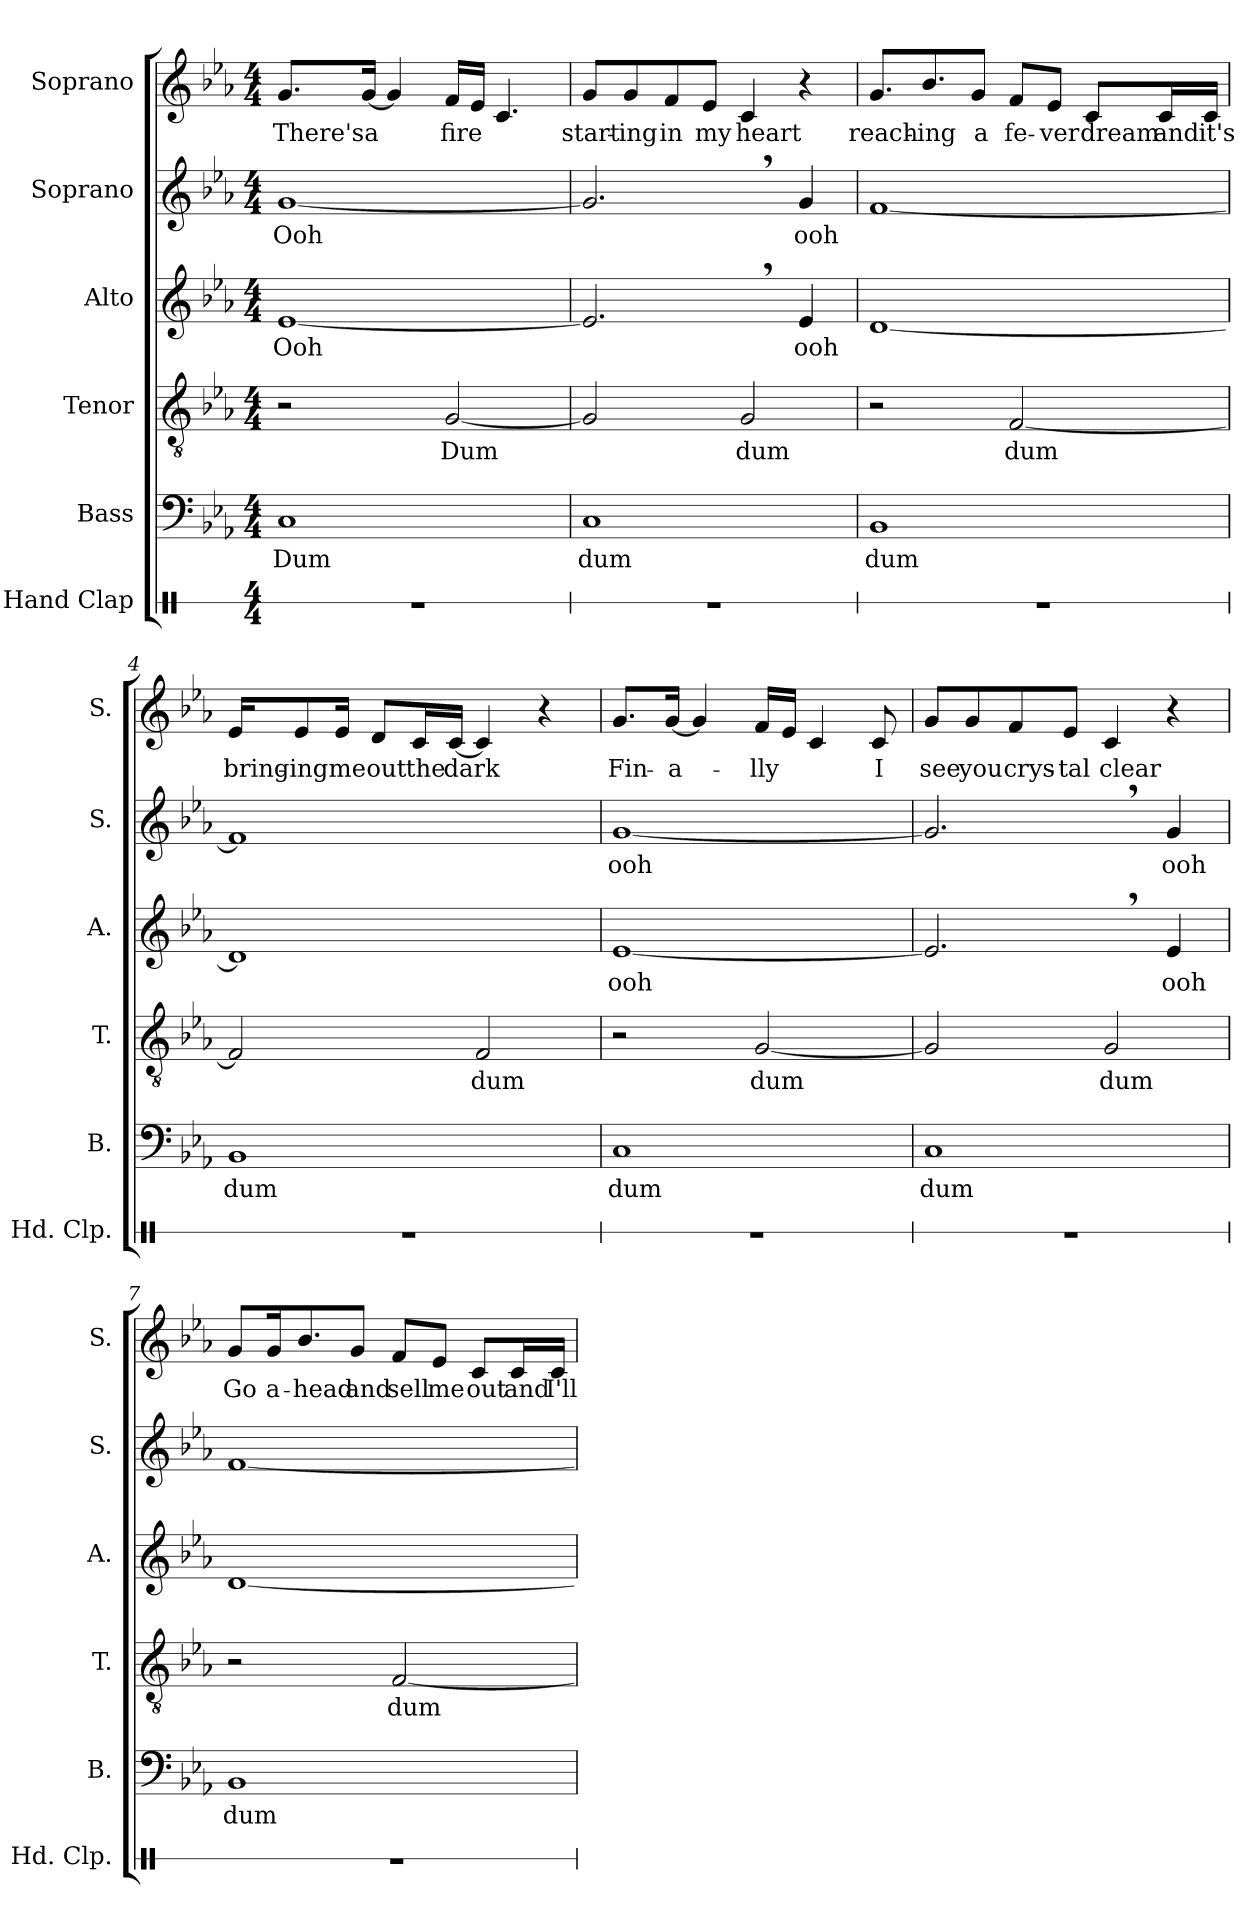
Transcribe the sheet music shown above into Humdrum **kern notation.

**kern	**kern	**text	**kern	**text	**kern	**text	**kern	**text	**kern	**text
*part6	*part5	*part5	*part4	*part4	*part3	*part3	*part2	*part2	*part1	*part1
*staff6	*staff5	*staff5	*staff4	*staff4	*staff3	*staff3	*staff2	*staff2	*staff1	*staff1
*I"Hand Clap	*I"Bass	*	*I"Tenor	*	*I"Alto	*	*I"Soprano	*	*I"Soprano	*
*I'Hd. Clp.	*I'B.	*	*I'T.	*	*I'A.	*	*I'S.	*	*I'S.	*
*stria1	*	*	*	*	*	*	*	*	*	*
*clefX	*clefF4	*	*clefGv2	*	*clefG2	*	*clefG2	*	*clefG2	*
*k[]	*k[b-e-a-]	*	*k[b-e-a-]	*	*k[b-e-a-]	*	*k[b-e-a-]	*	*k[b-e-a-]	*
*M4/4	*M4/4	*	*M4/4	*	*M4/4	*	*M4/4	*	*M4/4	*
*MM108	*MM108	*	*MM108	*	*MM108	*	*MM108	*	*MM108	*
=1	=1	=1	=1	=1	=1	=1	=1	=1	=1	=1
!	!	!LO:LY:b	!	!	!	!LO:LY:b	!	!LO:LY:b	!	!LO:LY:b
1r	1C	Dum	2r	.	[1e-	Ooh	[1g	Ooh	8.g/L	There's
!	!	!	!	!	!	!	!	!	!	!LO:LY:b
.	.	.	.	.	.	.	.	.	[16g/Jk	a
.	.	.	.	.	.	.	.	.	4g/]	.
!	!	!	!	!LO:LY:b	!	!	!	!	!	!LO:LY:b
.	.	.	[2G/	-Dum	.	.	.	.	16f/LL	fire
.	.	.	.	.	.	.	.	.	16e-/JJ	.
.	.	.	.	.	.	.	.	.	4.c/	.
=2	=2	=2	=2	=2	=2	=2	=2	=2	=2	=2
!	!	!LO:LY:b	!	!	!	!	!	!	!	!LO:LY:b
1r	1C	dum	2G/]	.	2.e-,/]	.	2.g,/]	.	8g/L	start-
!	!	!	!	!	!	!	!	!	!	!LO:LY:b
.	.	.	.	.	.	.	.	.	8g/	-ing
!	!	!	!	!	!	!	!	!	!	!LO:LY:b
.	.	.	.	.	.	.	.	.	8f/	in
!	!	!	!	!	!	!	!	!	!	!LO:LY:b
.	.	.	.	.	.	.	.	.	8e-/J	my
!	!	!	!	!LO:LY:b	!	!	!	!	!	!LO:LY:b
.	.	.	2G/	dum	.	.	.	.	4c/	heart
!	!	!	!	!	!	!LO:LY:b	!	!LO:LY:b	!	!
.	.	.	.	.	4e-/	ooh	4g/	ooh	4r	.
=3	=3	=3	=3	=3	=3	=3	=3	=3	=3	=3
!	!	!LO:LY:b	!	!	!	!	!	!	!	!LO:LY:b
1r	1BB-	dum	2r	.	[1d	.	[1f	.	8.g/L	reach-
!	!	!	!	!	!	!	!	!	!	!LO:LY:b
.	.	.	.	.	.	.	.	.	8.b-/	-ing
!	!	!	!	!	!	!	!	!	!	!LO:LY:b
.	.	.	.	.	.	.	.	.	8g/J	a
!	!	!	!	!LO:LY:b	!	!	!	!	!	!LO:LY:b
.	.	.	[2F/	dum	.	.	.	.	8f/L	fe-
!	!	!	!	!	!	!	!	!	!	!LO:LY:b
.	.	.	.	.	.	.	.	.	8e-/J	-ver
!	!	!	!	!	!	!	!	!	!	!LO:LY:b
.	.	.	.	.	.	.	.	.	8c/L	dream
!	!	!	!	!	!	!	!	!	!	!LO:LY:b
.	.	.	.	.	.	.	.	.	16c/L	and
!	!	!	!	!	!	!	!	!	!	!LO:LY:b
.	.	.	.	.	.	.	.	.	16c/JJ	it's
!!LO:LB:g=z
=4	=4	=4	=4	=4	=4	=4	=4	=4	=4	=4
!	!	!LO:LY:b	!	!	!	!	!	!	!	!LO:LY:b
1r	1BB-	dum	2F/]	.	1d]	.	1f]	.	16e-/KL	bring-
!	!	!	!	!	!	!	!	!	!	!LO:LY:b
.	.	.	.	.	.	.	.	.	8e-/	-ing
!	!	!	!	!	!	!	!	!	!	!LO:LY:b
.	.	.	.	.	.	.	.	.	16e-/Jk	me
!	!	!	!	!	!	!	!	!	!	!LO:LY:b
.	.	.	.	.	.	.	.	.	8d/L	out
!	!	!	!	!	!	!	!	!	!	!LO:LY:b
.	.	.	.	.	.	.	.	.	16c/L	the
!	!	!	!	!	!	!	!	!	!	!LO:LY:b
.	.	.	.	.	.	.	.	.	[16c/JJ	dark
!	!	!	!	!LO:LY:b	!	!	!	!	!	!
.	.	.	2F/	dum	.	.	.	.	4c/]	.
.	.	.	.	.	.	.	.	.	4r	.
=5	=5	=5	=5	=5	=5	=5	=5	=5	=5	=5
!	!	!LO:LY:b	!	!	!	!LO:LY:b	!	!LO:LY:b	!	!LO:LY:b
1r	1C	dum	2r	.	[1e-	ooh	[1g	ooh	8.g/L	Fin-
!	!	!	!	!	!	!	!	!	!	!LO:LY:b
.	.	.	.	.	.	.	.	.	[16g/Jk	-a-
.	.	.	.	.	.	.	.	.	4g/]	.
!	!	!	!	!LO:LY:b	!	!	!	!	!	!LO:LY:b
.	.	.	[2G/	dum	.	.	.	.	16f/LL	-lly
.	.	.	.	.	.	.	.	.	16e-/JJ	.
.	.	.	.	.	.	.	.	.	4c/	.
!	!	!	!	!	!	!	!	!	!	!LO:LY:b
.	.	.	.	.	.	.	.	.	8c/	I
=6	=6	=6	=6	=6	=6	=6	=6	=6	=6	=6
!	!	!LO:LY:b	!	!	!	!	!	!	!	!LO:LY:b
1r	1C	dum	2G/]	.	2.e-,/]	.	2.g,/]	.	8g/L	see
!	!	!	!	!	!	!	!	!	!	!LO:LY:b
.	.	.	.	.	.	.	.	.	8g/	you
!	!	!	!	!	!	!	!	!	!	!LO:LY:b
.	.	.	.	.	.	.	.	.	8f/	crys-
!	!	!	!	!	!	!	!	!	!	!LO:LY:b
.	.	.	.	.	.	.	.	.	8e-/J	-tal
!	!	!	!	!LO:LY:b	!	!	!	!	!	!LO:LY:b
.	.	.	2G/	dum	.	.	.	.	4c/	clear
!	!	!	!	!	!	!LO:LY:b	!	!LO:LY:b	!	!
.	.	.	.	.	4e-/	ooh	4g/	ooh	4r	.
!!LO:PB:g=z
=7	=7	=7	=7	=7	=7	=7	=7	=7	=7	=7
!	!	!LO:LY:b	!	!	!	!	!	!	!	!LO:LY:b
1r	1BB-	dum	2r	.	[1d	.	[1f	.	8g/L	Go
!	!	!	!	!	!	!	!	!	!	!LO:LY:b
.	.	.	.	.	.	.	.	.	16g/K	a-
!	!	!	!	!	!	!	!	!	!	!LO:LY:b
.	.	.	.	.	.	.	.	.	8.b-/	-head
!	!	!	!	!	!	!	!	!	!	!LO:LY:b
.	.	.	.	.	.	.	.	.	8g/J	and
!	!	!	!	!LO:LY:b	!	!	!	!	!	!LO:LY:b
.	.	.	[2F/	dum	.	.	.	.	8f/L	sell
!	!	!	!	!	!	!	!	!	!	!LO:LY:b
.	.	.	.	.	.	.	.	.	8e-/J	me
!	!	!	!	!	!	!	!	!	!	!LO:LY:b
.	.	.	.	.	.	.	.	.	8c/L	out
!	!	!	!	!	!	!	!	!	!	!LO:LY:b
.	.	.	.	.	.	.	.	.	16c/L	and
!	!	!	!	!	!	!	!	!	!	!LO:LY:b
.	.	.	.	.	.	.	.	.	16c/JJ	I'll
=	=	=	=	=	=	=	=	=	=	=
*-	*-	*-	*-	*-	*-	*-	*-	*-	*-	*-
